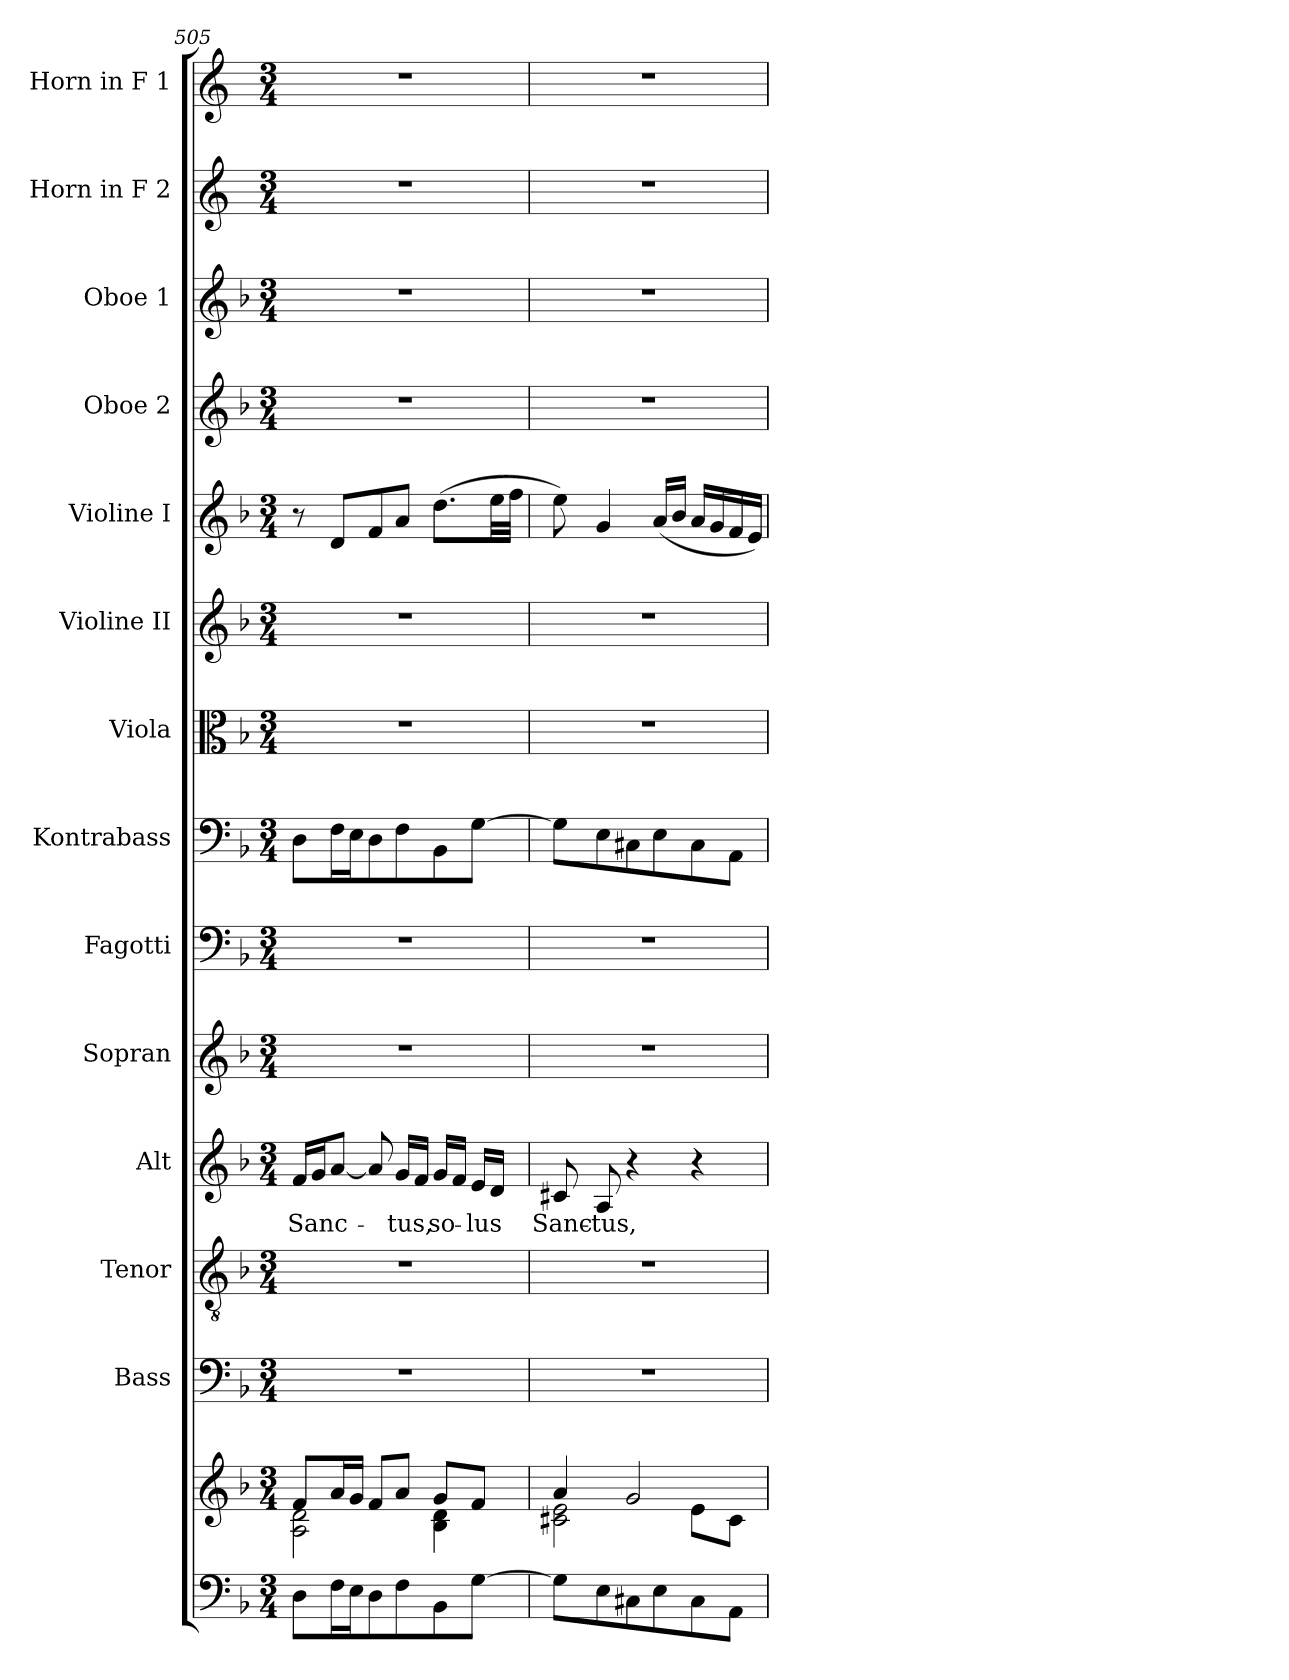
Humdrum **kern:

**kern	**kern	**kern	**kern	**kern	**text	**kern	**kern	**kern	**kern	**kern	**kern	**kern	**kern	**kern	**kern
*part14	*part14	*part13	*part12	*part11	*part11	*part10	*part9	*part8	*part7	*part6	*part5	*part4	*part3	*part2	*part1
*staff15	*staff14	*staff13	*staff12	*staff11	*staff11	*staff10	*staff9	*staff8	*staff7	*staff6	*staff5	*staff4	*staff3	*staff2	*staff1
*	*	*I"Bass	*I"Tenor	*I"Alt	*	*I"Sopran	*I"Fagotti	*I"Kontrabass	*I"Viola	*I"Violine II	*I"Violine I	*I"Oboe 2	*I"Oboe 1	*I"Horn in F 2	*I"Horn in F 1
*	*	*I'B.	*I'T.	*I'A.	*	*I'S.	*I'Fg.	*I'Kb.	*I'Vla.	*I'Vl. II	*I'Vl. I	*I'Ob. 2	*I'Ob. 1	*	*
!!LO:PB:g=z
*clefF4	*clefG2	*clefF4	*clefGv2	*clefG2	*	*clefG2	*clefF4	*clefF4	*clefC3	*clefG2	*clefG2	*clefG2	*clefG2	*clefG2	*clefG2
*	*	*	*	*	*	*	*	*ITrd7c12	*	*	*	*	*	*ITrd4c7	*ITrd4c7
*k[b-]	*k[b-]	*k[b-]	*k[b-]	*k[b-]	*	*k[b-]	*k[b-]	*k[b-]	*k[b-]	*k[b-]	*k[b-]	*k[b-]	*k[b-]	*k[b-]	*k[b-]
*F:	*F:	*F:	*F:	*F:	*	*F:	*F:	*F:	*F:	*F:	*F:	*F:	*F:	*F:	*F:
*M3/4	*M3/4	*M3/4	*M3/4	*M3/4	*	*M3/4	*M3/4	*M3/4	*M3/4	*M3/4	*M3/4	*M3/4	*M3/4	*M3/4	*M3/4
=505	=505	=505	=505	=505	=505	=505	=505	=505	=505	=505	=505	=505	=505	=505	=505
*	*^	*	*	*	*	*	*	*	*	*	*	*	*	*	*
!	!	!	!	!	!	!LO:LY:b	!	!	!	!	!	!	!	!	!	!
8D\L	8f/L	2A\ 2d\	2.r	2.r	16f/LL	Sanc-	2.r	2.r	8DD\L	2.r	2.r	8r	2.r	2.r	2.r	2.r
.	.	.	.	.	16g/J	.	.	.	.	.	.	.	.	.	.	.
16F\L	16a/L	.	.	.	[8a/J	.	.	.	16FF\L	.	.	8d/L	.	.	.	.
16E\J	16g/JJ	.	.	.	.	.	.	.	16EE\J	.	.	.	.	.	.	.
8D\	8f/L	.	.	.	8a/]	.	.	.	8DD\	.	.	8f/	.	.	.	.
!	!	!	!	!	!	!LO:LY:b	!	!	!	!	!	!	!	!	!	!
8F\	8a/J	.	.	.	16g/LL	-tus,	.	.	8FF\	.	.	8a/J	.	.	.	.
.	.	.	.	.	16f/JJ	.	.	.	.	.	.	.	.	.	.	.
!	!	!	!	!	!	!LO:LY:b	!	!	!	!	!	!	!	!	!	!
8BB-\	8g/L	4B-\ 4d\	.	.	16g/LL	so-	.	.	8BBB-\	.	.	(>8.dd\L	.	.	.	.
.	.	.	.	.	16f/JJ	.	.	.	.	.	.	.	.	.	.	.
!	!	!	!	!	!	!LO:LY:b	!	!	!	!	!	!	!	!	!	!
[8G\J	8f/J	.	.	.	16e/LL	-lus	.	.	[8GG\J	.	.	.	.	.	.	.
.	.	.	.	.	16d/JJ	.	.	.	.	.	.	32ee\LL	.	.	.	.
.	.	.	.	.	.	.	.	.	.	.	.	32ff\JJJ	.	.	.	.
=506	=506	=506	=506	=506	=506	=506	=506	=506	=506	=506	=506	=506	=506	=506	=506	=506
!	!	!	!	!	!	!LO:LY:b	!	!	!	!	!	!	!	!	!	!
8G\L]	4a/	2c#X\ 2e\	2.r	2.r	8c#X/	Sanc-	2.r	2.r	8GG\L]	2.r	2.r	8ee\)	2.r	2.r	2.r	2.r
!	!	!	!	!	!	!LO:LY:b	!	!	!	!	!	!	!	!	!	!
8E\	.	.	.	.	8A/	-tus,	.	.	8EE\	.	.	4g/	.	.	.	.
8C#X\	2g/	.	.	.	4r	.	.	.	8CC#X\	.	.	.	.	.	.	.
8E\	.	.	.	.	.	.	.	.	8EE\	.	.	(<16a/LL	.	.	.	.
.	.	.	.	.	.	.	.	.	.	.	.	16b-/JJ	.	.	.	.
8C#\	.	8e\L	.	.	4r	.	.	.	8CC#\	.	.	16a/LL	.	.	.	.
.	.	.	.	.	.	.	.	.	.	.	.	16g/	.	.	.	.
8AA\J	.	8c#\J	.	.	.	.	.	.	8AAA\J	.	.	16f/	.	.	.	.
.	.	.	.	.	.	.	.	.	.	.	.	16e/JJ)	.	.	.	.
*	*v	*v	*	*	*	*	*	*	*	*	*	*	*	*	*	*
=	=	=	=	=	=	=	=	=	=	=	=	=	=	=	=
*-	*-	*-	*-	*-	*-	*-	*-	*-	*-	*-	*-	*-	*-	*-	*-
